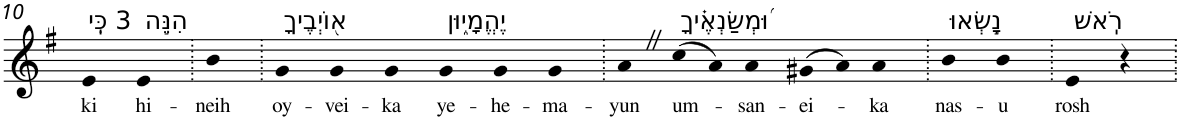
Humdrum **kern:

**kern	**text
*part1	*part1
*staff1	*staff1
*I"Piano	*
*I'Pno	*
!!LO:PB:g=z
*clefG2	*
*k[f#]	*
*G:	*
=10	=10
!LO:TX:a:t=3 כִּֽי	!
!	!LO:LY:b
4e	ki
!LO:TX:a:t=הִנֵּ֣ה	!
!	!LO:LY:b
4e	hi-
=11.	=11.
!	!LO:LY:b
4b	-neih
=12.	=12.
!LO:TX:a:t=א֭וֹיְבֶיךָ	!
!	!LO:LY:b
4g	oy-
!	!LO:LY:b
4g	-vei-
!	!LO:LY:b
4g	-ka
!LO:TX:a:t=יֶהֱמָי֑וּן	!
!	!LO:LY:b
4g	ye-
!	!LO:LY:b
4g	-he-
!	!LO:LY:b
4g	-ma-
=13.	=13.
!	!LO:LY:b
4aZ	-yun
!LO:TX:a:t=וּ֝מְשַׂנְאֶ֗יךָ	!
!	!LO:LY:b
(>8cc	um-
8a)	.
!	!LO:LY:b
4a	-san-
!	!LO:LY:b
(>8g#X	-ei-
8a)	.
!	!LO:LY:b
4a	-ka
=14.	=14.
!LO:TX:a:t=נָ֣שְׂאוּ	!
!	!LO:LY:b
4b	nas-
!	!LO:LY:b
4b	-u
=15.	=15.
!LO:TX:a:t=רֹֽאשׁ	!
!	!LO:LY:b
4e	rosh
4r	.
=.	=.
*-	*-
